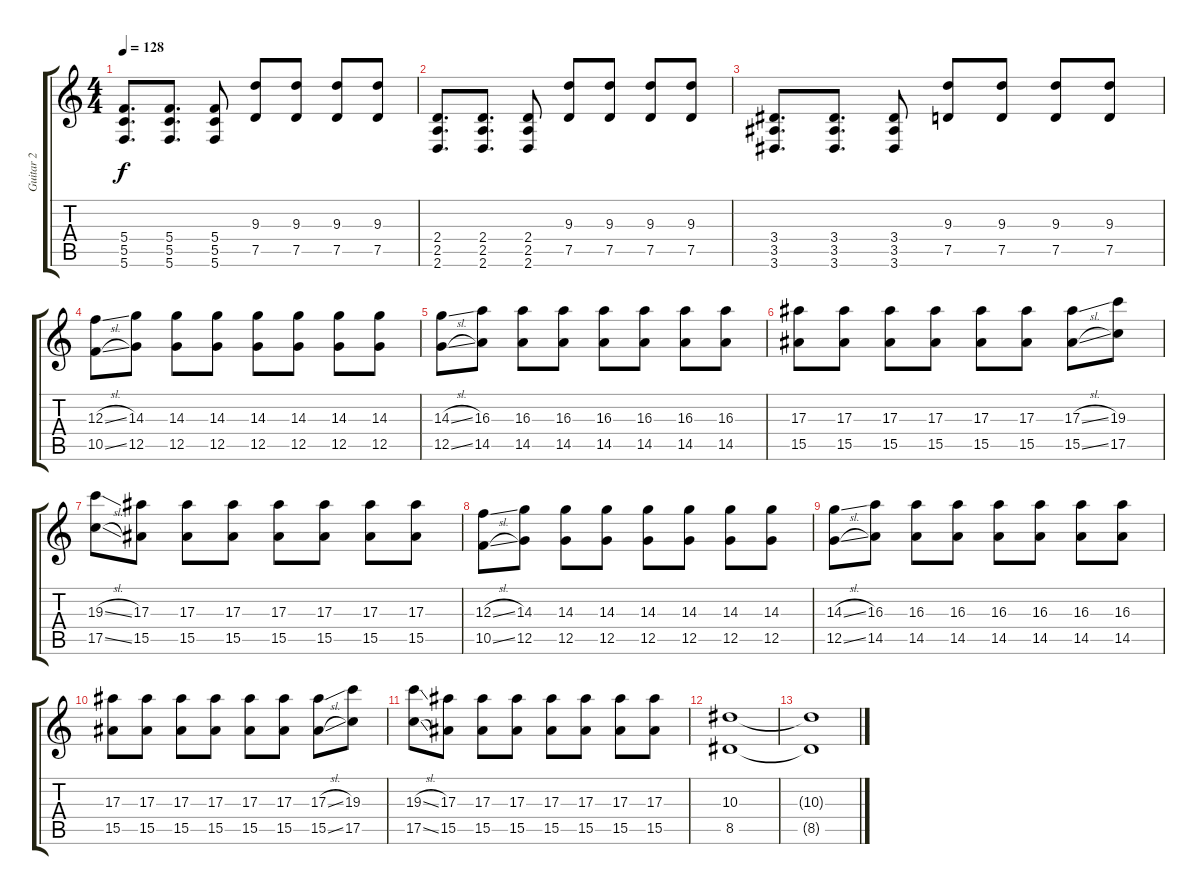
\track ("Guitar 2" "Guitar 2") {instrument distortionguitar}
\staff {score tabs}
\tuning (D4 A3 F3 C3 G2 C2) {hide}
\ts (4 4)
\tempo 128
\clef g2
\ks c
(5.4 5.5 5.6).8{d dy f} (5.4 5.5 5.6).8{d} (5.4 5.5 5.6).8 (9.3 7.5).8 (9.3 7.5).8 (9.3 7.5).8 (9.3 7.5).8 |
(2.4 2.5 2.6).8{d} (2.4 2.5 2.6).8{d} (2.4 2.5 2.6).8 (9.3 7.5).8 (9.3 7.5).8 (9.3 7.5).8 (9.3 7.5).8 |
(3.4 3.5 3.6).8{d} (3.4 3.5 3.6).8{d} (3.4 3.5 3.6).8 (9.3 7.5).8 (9.3 7.5).8 (9.3 7.5).8 (9.3 7.5).8 |
(12.3{sl} 10.5{sl}).8 (14.3 12.5).8 (14.3 12.5).8 (14.3 12.5).8 (14.3 12.5).8 (14.3 12.5).8 (14.3 12.5).8 (14.3 12.5).8 |
(14.3{sl} 12.5{sl}).8 (16.3 14.5).8 (16.3 14.5).8 (16.3 14.5).8 (16.3 14.5).8 (16.3 14.5).8 (16.3 14.5).8 (16.3 14.5).8 |
(17.3 15.5).8 (17.3 15.5).8 (17.3 15.5).8 (17.3 15.5).8 (17.3 15.5).8 (17.3 15.5).8 (17.3{sl} 15.5{sl}).8 (19.3 17.5).8 |
(19.3{sl} 17.5{sl}).8 (17.3 15.5).8 (17.3 15.5).8 (17.3 15.5).8 (17.3 15.5).8 (17.3 15.5).8 (17.3 15.5).8 (17.3 15.5).8 |
(12.3{sl} 10.5{sl}).8 (14.3 12.5).8 (14.3 12.5).8 (14.3 12.5).8 (14.3 12.5).8 (14.3 12.5).8 (14.3 12.5).8 (14.3 12.5).8 |
(14.3{sl} 12.5{sl}).8 (16.3 14.5).8 (16.3 14.5).8 (16.3 14.5).8 (16.3 14.5).8 (16.3 14.5).8 (16.3 14.5).8 (16.3 14.5).8 |
(17.3 15.5).8 (17.3 15.5).8 (17.3 15.5).8 (17.3 15.5).8 (17.3 15.5).8 (17.3 15.5).8 (17.3{sl} 15.5{sl}).8 (19.3 17.5).8 |
(19.3{sl} 17.5{sl}).8 (17.3 15.5).8 (17.3 15.5).8 (17.3 15.5).8 (17.3 15.5).8 (17.3 15.5).8 (17.3 15.5).8 (17.3 15.5).8 |
(10.3 8.5).1 |
(10.3{t} 8.5{t}).1
